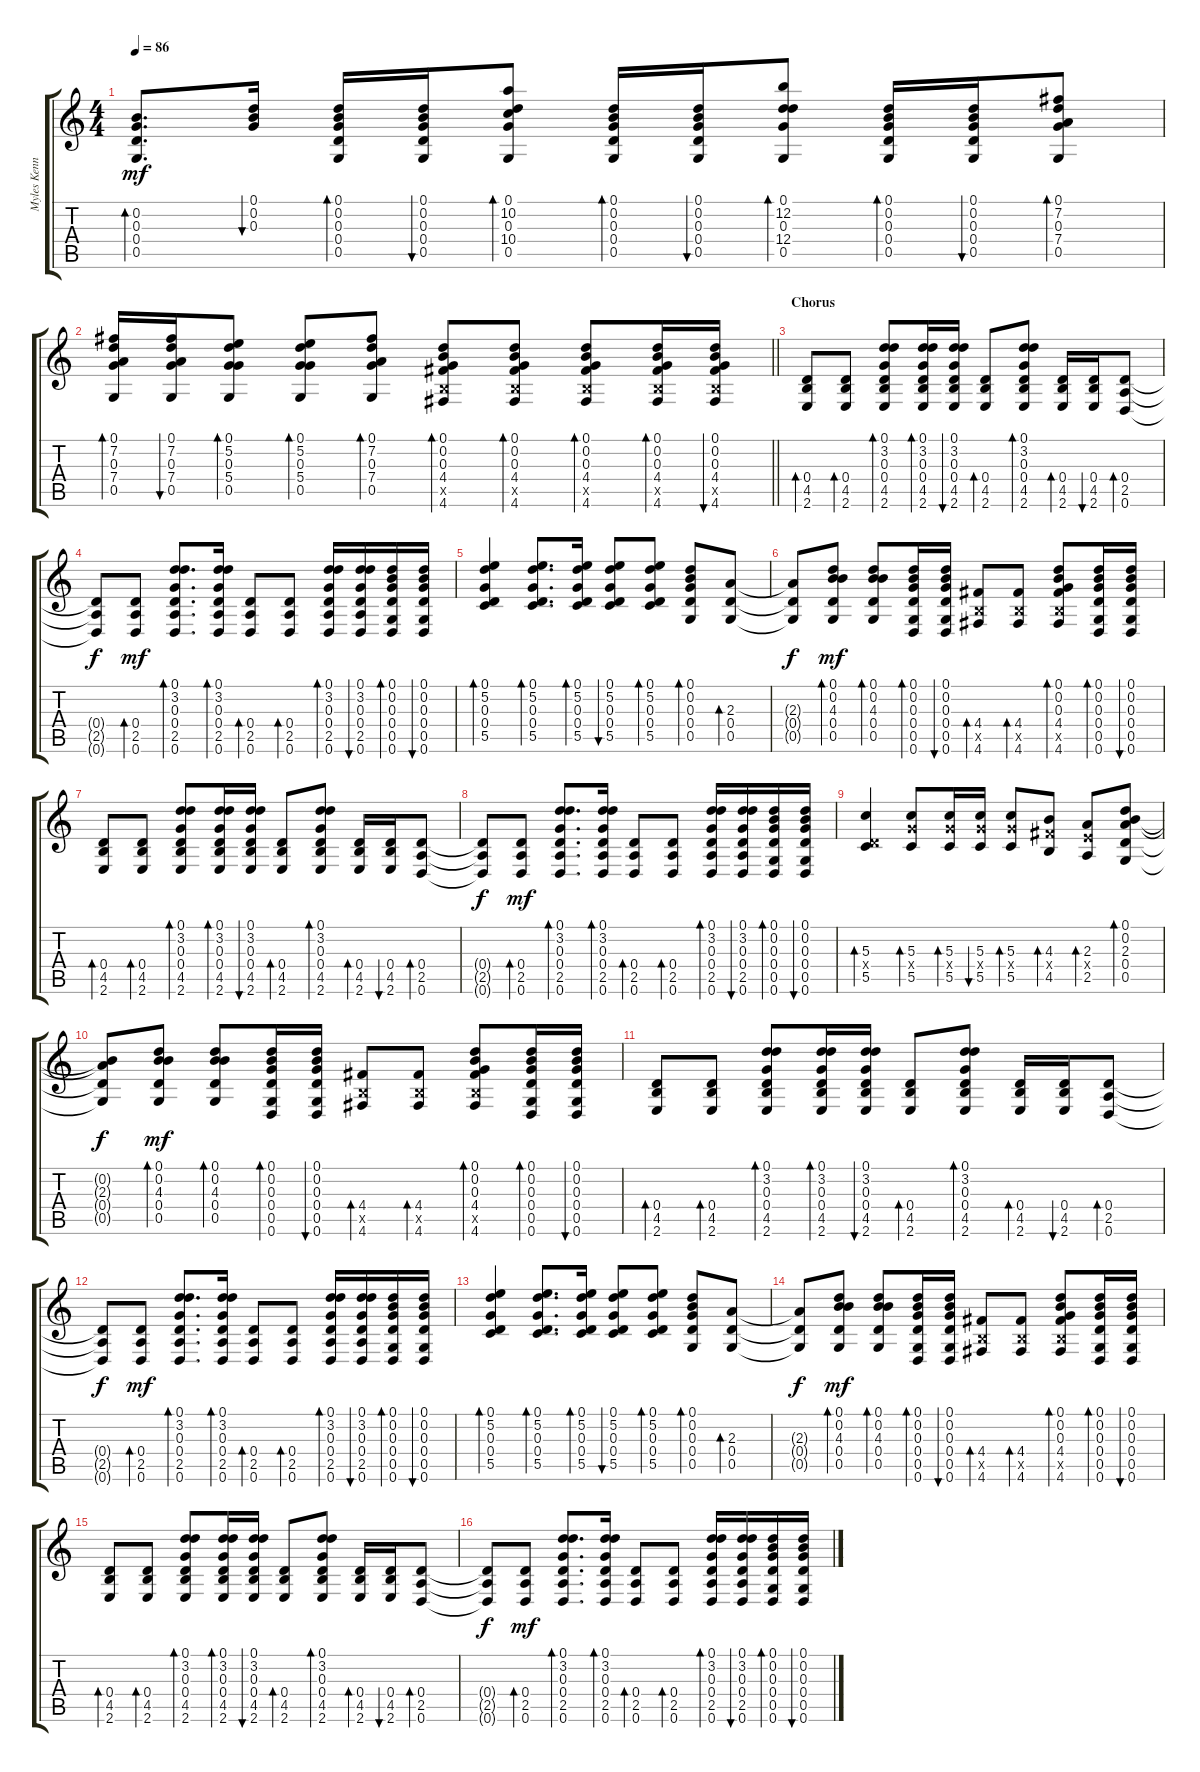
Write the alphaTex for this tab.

\track ("Myles Kennedy" "Myles Kenn") {instrument acousticguitarsteel}
\staff {score tabs}
\tuning (D4 B3 G3 D3 G2 D2) {hide}
\ts (4 4)
\tempo 86
\clef g2
\ks c
(0.2 0.3 0.4 0.5).8{d bd 60 dy mf} (0.1 0.2 0.3).16{bu 60} (0.1 0.2 0.3 0.4 0.5).16{bd 60} (0.1 0.2 0.3 0.4 0.5).16{bu 60} (0.1 10.2 0.3 10.4 0.5).8{bd 60} (0.1 0.2 0.3 0.4 0.5).16{bd 60} (0.1 0.2 0.3 0.4 0.5).16{bu 60} (0.1 12.2 0.3 12.4 0.5).8{bd 60} (0.1 0.2 0.3 0.4 0.5).16{bd 60} (0.1 0.2 0.3 0.4 0.5).16{bu 60} (0.1 7.2 0.3 7.4 0.5).8{bd 60} |
\barLineRight lightlight
(0.1 7.2 0.3 7.4 0.5).16{bd 60} (0.1 7.2 0.3 7.4 0.5).16{bu 60} (0.1 5.2 0.3 5.4 0.5).8{bd 60} (0.1 5.2 0.3 5.4 0.5).8{bd 60} (0.1 7.2 0.3 7.4 0.5).8{bd 60} (0.1 0.2 0.3 4.4 4.5{x} 4.6).8{bd 60} (0.1 0.2 0.3 4.4 4.5{x} 4.6).8{bd 60} (0.1 0.2 0.3 4.4 4.5{x} 4.6).8{bd 60} (0.1 0.2 0.3 4.4 4.5{x} 4.6).16{bd 60} (0.1 0.2 0.3 4.4 4.5{x} 4.6).16{bu 60} |
\section ("" "Chorus")
(0.4 4.5 2.6).8{bd 60 instrument distortionguitar} (0.4 4.5 2.6).8{bd 60} (0.1 3.2 0.3 0.4 4.5 2.6).8{bd 60} (0.1 3.2 0.3 0.4 4.5 2.6).16{bd 60} (0.1 3.2 0.3 0.4 4.5 2.6).16{bu 60} (0.4 4.5 2.6).8{bd 60} (0.1 3.2 0.3 0.4 4.5 2.6).8{bd 60} (0.4 4.5 2.6).16{bd 60} (0.4 4.5 2.6).16{bu 60} (0.4 2.5 0.6).8{bd 60} |
(0.4{t} 2.5{t} 0.6{t}).8{dy f} (0.4 2.5 0.6).8{bd 60 dy mf} (0.1 3.2 0.3 0.4 2.5 0.6).8{d bd 60} (0.1 3.2 0.3 0.4 2.5 0.6).16{bd 60} (0.4 2.5 0.6).8{bd 60} (0.4 2.5 0.6).8{bd 60} (0.1 3.2 0.3 0.4 2.5 0.6).16{bd 60} (0.1 3.2 0.3 0.4 2.5 0.6).16{bu 60} (0.1 0.2 0.3 0.4 0.5 0.6).16{bd 60} (0.1 0.2 0.3 0.4 0.5 0.6).16{bu 60} |
(0.1 5.2 0.3 0.4 5.5).4{bd 60} (0.1 5.2 0.3 0.4 5.5).8{d bd 60} (0.1 5.2 0.3 0.4 5.5).16{bd 60} (0.1 5.2 0.3 0.4 5.5).8{bu 60} (0.1 5.2 0.3 0.4 5.5).8{bd 60} (0.1 0.2 0.3 0.4 0.5).8{bd 60} (2.3 0.4 0.5).8{bd 60} |
(2.3{t} 0.4{t} 0.5{t}).8{dy f} (0.1 0.2 4.3 0.4 0.5).8{bd 60 dy mf} (0.1 0.2 4.3 0.4 0.5).8{bd 60} (0.1 0.2 0.3 0.4 0.5 0.6).16{bd 60} (0.1 0.2 0.3 0.4 0.5 0.6).16{bu 60} (4.4 4.5{x} 4.6).8{bd 60} (4.4 4.5{x} 4.6).8{bd 60} (0.1 0.2 0.3 4.4 4.5{x} 4.6).8{bd 60} (0.1 0.2 0.3 0.4 0.5 0.6).16{bd 60} (0.1 0.2 0.3 0.4 0.5 0.6).16{bu 60} |
(0.4 4.5 2.6).8{bd 60} (0.4 4.5 2.6).8{bd 60} (0.1 3.2 0.3 0.4 4.5 2.6).8{bd 60} (0.1 3.2 0.3 0.4 4.5 2.6).16{bd 60} (0.1 3.2 0.3 0.4 4.5 2.6).16{bu 60} (0.4 4.5 2.6).8{bd 60} (0.1 3.2 0.3 0.4 4.5 2.6).8{bd 60} (0.4 4.5 2.6).16{bd 60} (0.4 4.5 2.6).16{bu 60} (0.4 2.5 0.6).8{bd 60} |
(0.4{t} 2.5{t} 0.6{t}).8{dy f} (0.4 2.5 0.6).8{bd 60 dy mf} (0.1 3.2 0.3 0.4 2.5 0.6).8{d bd 60} (0.1 3.2 0.3 0.4 2.5 0.6).16{bd 60} (0.4 2.5 0.6).8{bd 60} (0.4 2.5 0.6).8{bd 60} (0.1 3.2 0.3 0.4 2.5 0.6).16{bd 60} (0.1 3.2 0.3 0.4 2.5 0.6).16{bu 60} (0.1 0.2 0.3 0.4 0.5 0.6).16{bd 60} (0.1 0.2 0.3 0.4 0.5 0.6).16{bu 60} |
(5.3 0.4{x} 5.5).4{bd 60} (5.3 5.4{x} 5.5).8{bd 60} (5.3 5.4{x} 5.5).16{bd 60} (5.3 5.4{x} 5.5).16{bu 60} (5.3 5.4{x} 5.5).8{bd 60} (4.3 4.4{x} 4.5).8{bd 60} (2.3 2.4{x} 2.5).8{bd 60} (0.1 0.2 2.3 0.4 0.5).8{bd 60} |
(0.2{t} 2.3{t} 0.4{t} 0.5{t}).8{dy f} (0.1 0.2 4.3 0.4 0.5).8{bd 60 dy mf} (0.1 0.2 4.3 0.4 0.5).8{bd 60} (0.1 0.2 0.3 0.4 0.5 0.6).16{bd 60} (0.1 0.2 0.3 0.4 0.5 0.6).16{bu 60} (4.4 4.5{x} 4.6).8{bd 60} (4.4 4.5{x} 4.6).8{bd 60} (0.1 0.2 0.3 4.4 4.5{x} 4.6).8{bd 60} (0.1 0.2 0.3 0.4 0.5 0.6).16{bd 60} (0.1 0.2 0.3 0.4 0.5 0.6).16{bu 60} |
(0.4 4.5 2.6).8{bd 60} (0.4 4.5 2.6).8{bd 60} (0.1 3.2 0.3 0.4 4.5 2.6).8{bd 60} (0.1 3.2 0.3 0.4 4.5 2.6).16{bd 60} (0.1 3.2 0.3 0.4 4.5 2.6).16{bu 60} (0.4 4.5 2.6).8{bd 60} (0.1 3.2 0.3 0.4 4.5 2.6).8{bd 60} (0.4 4.5 2.6).16{bd 60} (0.4 4.5 2.6).16{bu 60} (0.4 2.5 0.6).8{bd 60} |
(0.4{t} 2.5{t} 0.6{t}).8{dy f} (0.4 2.5 0.6).8{bd 60 dy mf} (0.1 3.2 0.3 0.4 2.5 0.6).8{d bd 60} (0.1 3.2 0.3 0.4 2.5 0.6).16{bd 60} (0.4 2.5 0.6).8{bd 60} (0.4 2.5 0.6).8{bd 60} (0.1 3.2 0.3 0.4 2.5 0.6).16{bd 60} (0.1 3.2 0.3 0.4 2.5 0.6).16{bu 60} (0.1 0.2 0.3 0.4 0.5 0.6).16{bd 60} (0.1 0.2 0.3 0.4 0.5 0.6).16{bu 60} |
(0.1 5.2 0.3 0.4 5.5).4{bd 60} (0.1 5.2 0.3 0.4 5.5).8{d bd 60} (0.1 5.2 0.3 0.4 5.5).16{bd 60} (0.1 5.2 0.3 0.4 5.5).8{bu 60} (0.1 5.2 0.3 0.4 5.5).8{bd 60} (0.1 0.2 0.3 0.4 0.5).8{bd 60} (2.3 0.4 0.5).8{bd 60} |
(2.3{t} 0.4{t} 0.5{t}).8{dy f} (0.1 0.2 4.3 0.4 0.5).8{bd 60 dy mf} (0.1 0.2 4.3 0.4 0.5).8{bd 60} (0.1 0.2 0.3 0.4 0.5 0.6).16{bd 60} (0.1 0.2 0.3 0.4 0.5 0.6).16{bu 60} (4.4 4.5{x} 4.6).8{bd 60} (4.4 4.5{x} 4.6).8{bd 60} (0.1 0.2 0.3 4.4 4.5{x} 4.6).8{bd 60} (0.1 0.2 0.3 0.4 0.5 0.6).16{bd 60} (0.1 0.2 0.3 0.4 0.5 0.6).16{bu 60} |
(0.4 4.5 2.6).8{bd 60} (0.4 4.5 2.6).8{bd 60} (0.1 3.2 0.3 0.4 4.5 2.6).8{bd 60} (0.1 3.2 0.3 0.4 4.5 2.6).16{bd 60} (0.1 3.2 0.3 0.4 4.5 2.6).16{bu 60} (0.4 4.5 2.6).8{bd 60} (0.1 3.2 0.3 0.4 4.5 2.6).8{bd 60} (0.4 4.5 2.6).16{bd 60} (0.4 4.5 2.6).16{bu 60} (0.4 2.5 0.6).8{bd 60} |
(0.4{t} 2.5{t} 0.6{t}).8{dy f} (0.4 2.5 0.6).8{bd 60 dy mf} (0.1 3.2 0.3 0.4 2.5 0.6).8{d bd 60} (0.1 3.2 0.3 0.4 2.5 0.6).16{bd 60} (0.4 2.5 0.6).8{bd 60} (0.4 2.5 0.6).8{bd 60} (0.1 3.2 0.3 0.4 2.5 0.6).16{bd 60} (0.1 3.2 0.3 0.4 2.5 0.6).16{bu 60} (0.1 0.2 0.3 0.4 0.5 0.6).16{bd 60} (0.1 0.2 0.3 0.4 0.5 0.6).16{bu 60}
